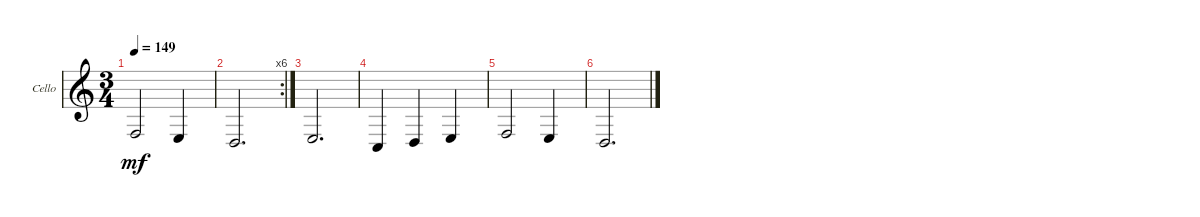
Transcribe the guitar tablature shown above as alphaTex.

\defaultSystemsLayout 4
\bracketExtendMode groupsimilarinstruments
\firstSystemTrackNameOrientation horizontal
\otherSystemsTrackNameOrientation horizontal
\chordDiagramsInScore
\track ("Cello" "Cello") {instrument cello}
\staff {score}
\tuning (A3 D3 G2 C2)
\ts (3 4)
\tempo 149
\clef g2
\scale
0.322917
\ks c
3.2.2{dy mf} 2.2.4 |
\rc 6
\scale
0.354167 0.2.2{d} |
\scale
0.322917 2.2.2{d} |
\scale
0.333333 5.3.4 0.2.4 2.2.4 |
\scale
0.333333 3.2.2 2.2.4 |
\scale
0.333333 0.2.2{d}
